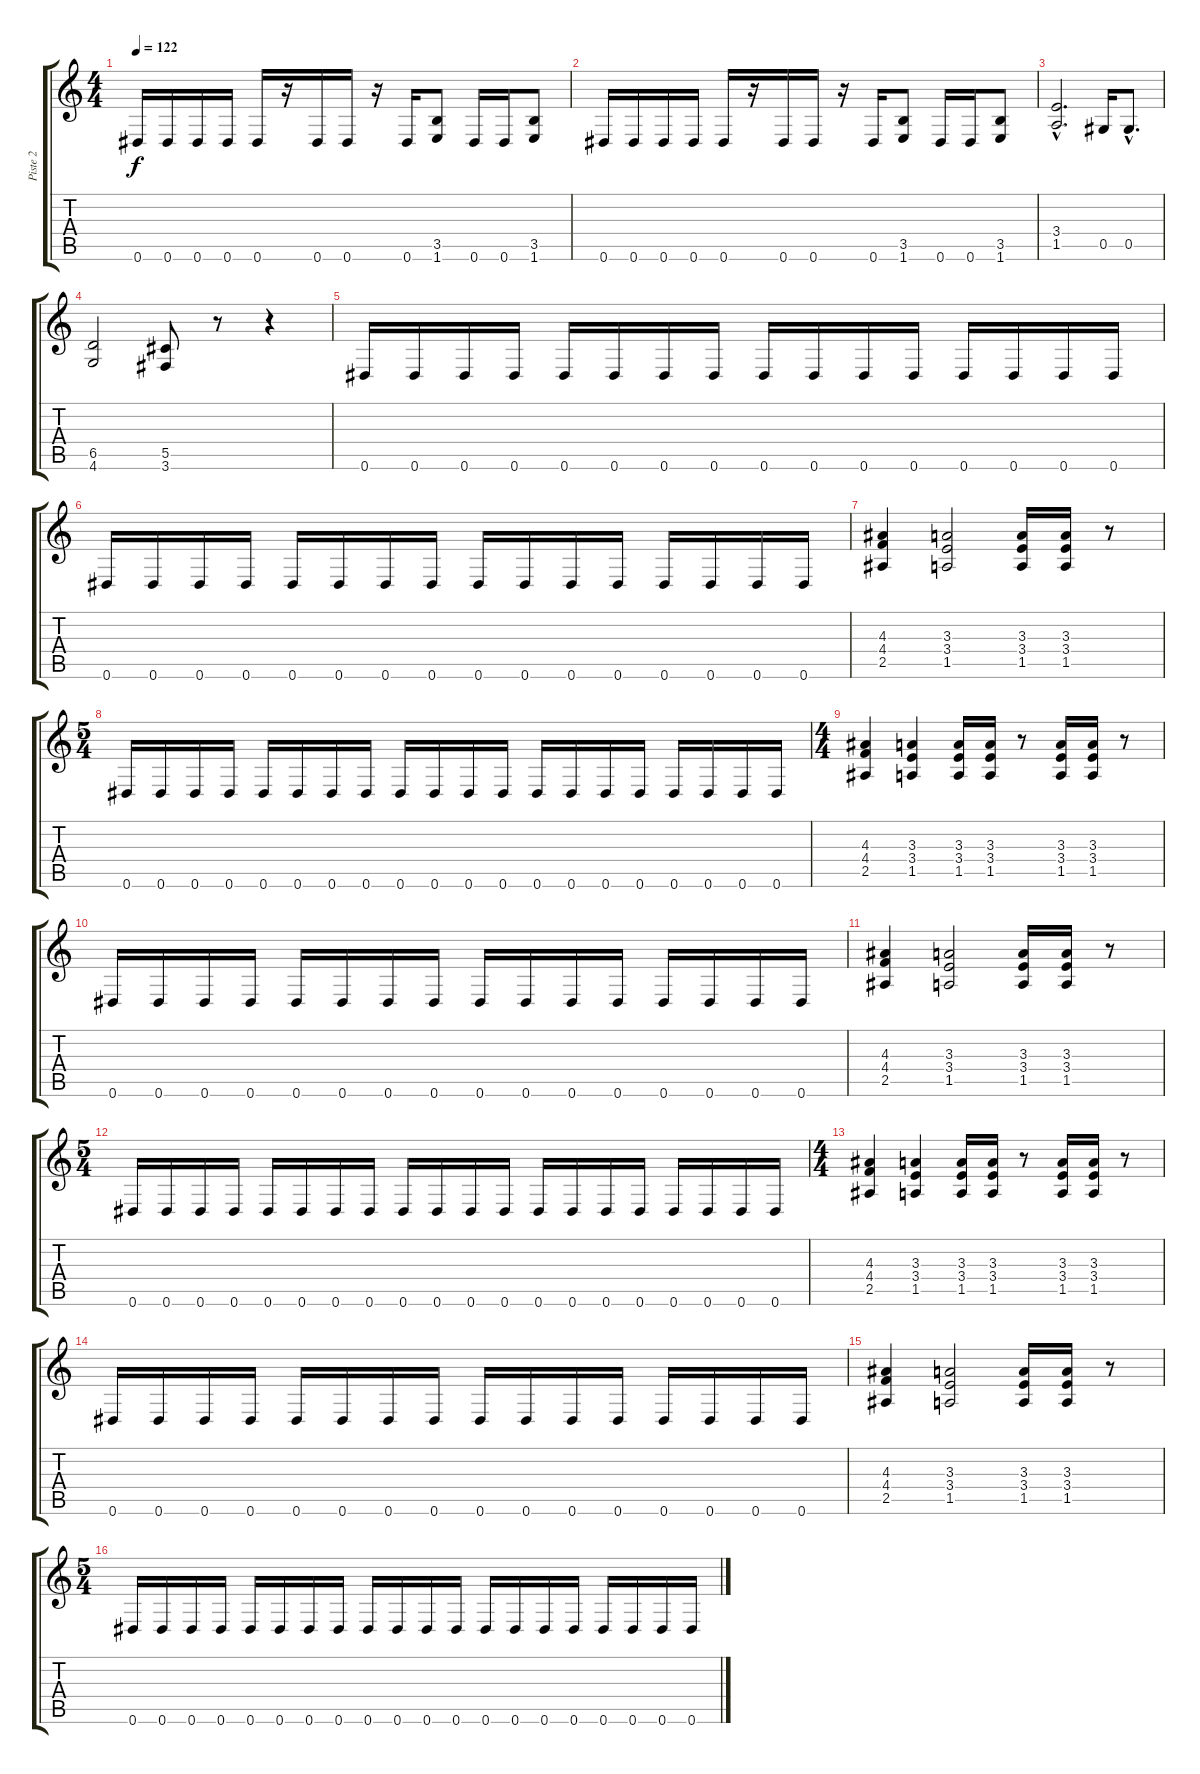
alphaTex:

\track ("Piste 2" "Piste 2") {instrument distortionguitar}
\staff {score tabs}
\tuning (Eb4 Bb3 Gb3 Db3 Ab2 Eb2) {hide}
\ts (4 4)
\tempo 122
\clef g2
\ks c
0.6.16{dy f} 0.6.16 0.6.16 0.6.16 0.6.16 r.16 0.6.16 0.6.16 r.16 0.6.16 (3.5 1.6).8 0.6.16 0.6.16 (3.5 1.6).8 |
0.6.16 0.6.16 0.6.16 0.6.16 0.6.16 r.16 0.6.16 0.6.16 r.16 0.6.16 (3.5 1.6).8 0.6.16 0.6.16 (3.5 1.6).8 |
(3.4{hac} 1.5{hac}).2{d} 0.5.16 0.5{hac}.8{d} |
(6.5 4.6).2 (5.5 3.6).8 r.8 r.4 |
0.6.16 0.6.16 0.6.16 0.6.16 0.6.16 0.6.16 0.6.16 0.6.16 0.6.16 0.6.16 0.6.16 0.6.16 0.6.16 0.6.16 0.6.16 0.6.16 |
0.6.16 0.6.16 0.6.16 0.6.16 0.6.16 0.6.16 0.6.16 0.6.16 0.6.16 0.6.16 0.6.16 0.6.16 0.6.16 0.6.16 0.6.16 0.6.16 |
(4.3 4.4 2.5).4 (3.3 3.4 1.5).2 (3.3 3.4 1.5).16 (3.3 3.4 1.5).16 r.8 |
\ts (5 4)
0.6.16 0.6.16 0.6.16 0.6.16 0.6.16 0.6.16 0.6.16 0.6.16 0.6.16 0.6.16 0.6.16 0.6.16 0.6.16 0.6.16 0.6.16 0.6.16 0.6.16 0.6.16 0.6.16 0.6.16 |
\ts (4 4)
(4.3 4.4 2.5).4 (3.3 3.4 1.5).4 (3.3 3.4 1.5).16 (3.3 3.4 1.5).16 r.8 (3.3 3.4 1.5).16 (3.3 3.4 1.5).16 r.8 |
0.6.16 0.6.16 0.6.16 0.6.16 0.6.16 0.6.16 0.6.16 0.6.16 0.6.16 0.6.16 0.6.16 0.6.16 0.6.16 0.6.16 0.6.16 0.6.16 |
(4.3 4.4 2.5).4 (3.3 3.4 1.5).2 (3.3 3.4 1.5).16 (3.3 3.4 1.5).16 r.8 |
\ts (5 4)
0.6.16 0.6.16 0.6.16 0.6.16 0.6.16 0.6.16 0.6.16 0.6.16 0.6.16 0.6.16 0.6.16 0.6.16 0.6.16 0.6.16 0.6.16 0.6.16 0.6.16 0.6.16 0.6.16 0.6.16 |
\ts (4 4)
(4.3 4.4 2.5).4 (3.3 3.4 1.5).4 (3.3 3.4 1.5).16 (3.3 3.4 1.5).16 r.8 (3.3 3.4 1.5).16 (3.3 3.4 1.5).16 r.8 |
0.6.16 0.6.16 0.6.16 0.6.16 0.6.16 0.6.16 0.6.16 0.6.16 0.6.16 0.6.16 0.6.16 0.6.16 0.6.16 0.6.16 0.6.16 0.6.16 |
(4.3 4.4 2.5).4 (3.3 3.4 1.5).2 (3.3 3.4 1.5).16 (3.3 3.4 1.5).16 r.8 |
\ts (5 4)
0.6.16 0.6.16 0.6.16 0.6.16 0.6.16 0.6.16 0.6.16 0.6.16 0.6.16 0.6.16 0.6.16 0.6.16 0.6.16 0.6.16 0.6.16 0.6.16 0.6.16 0.6.16 0.6.16 0.6.16
